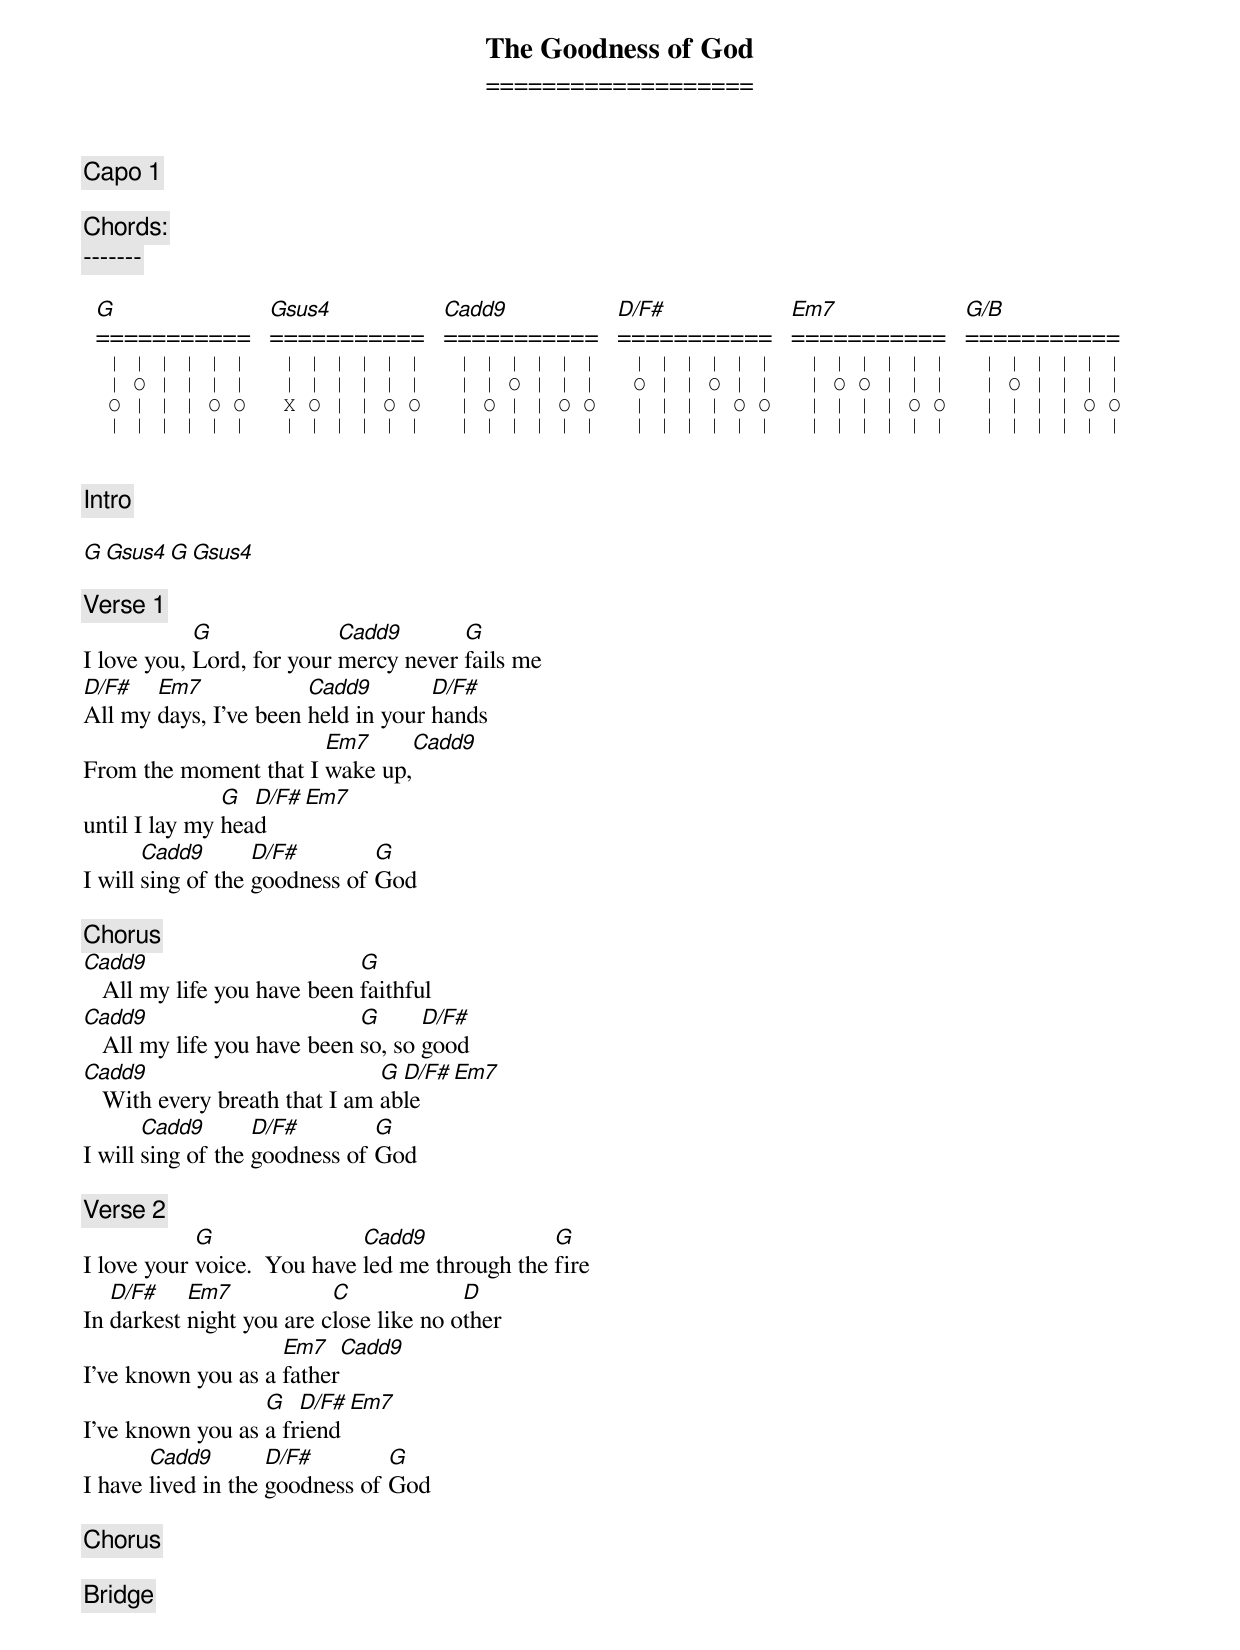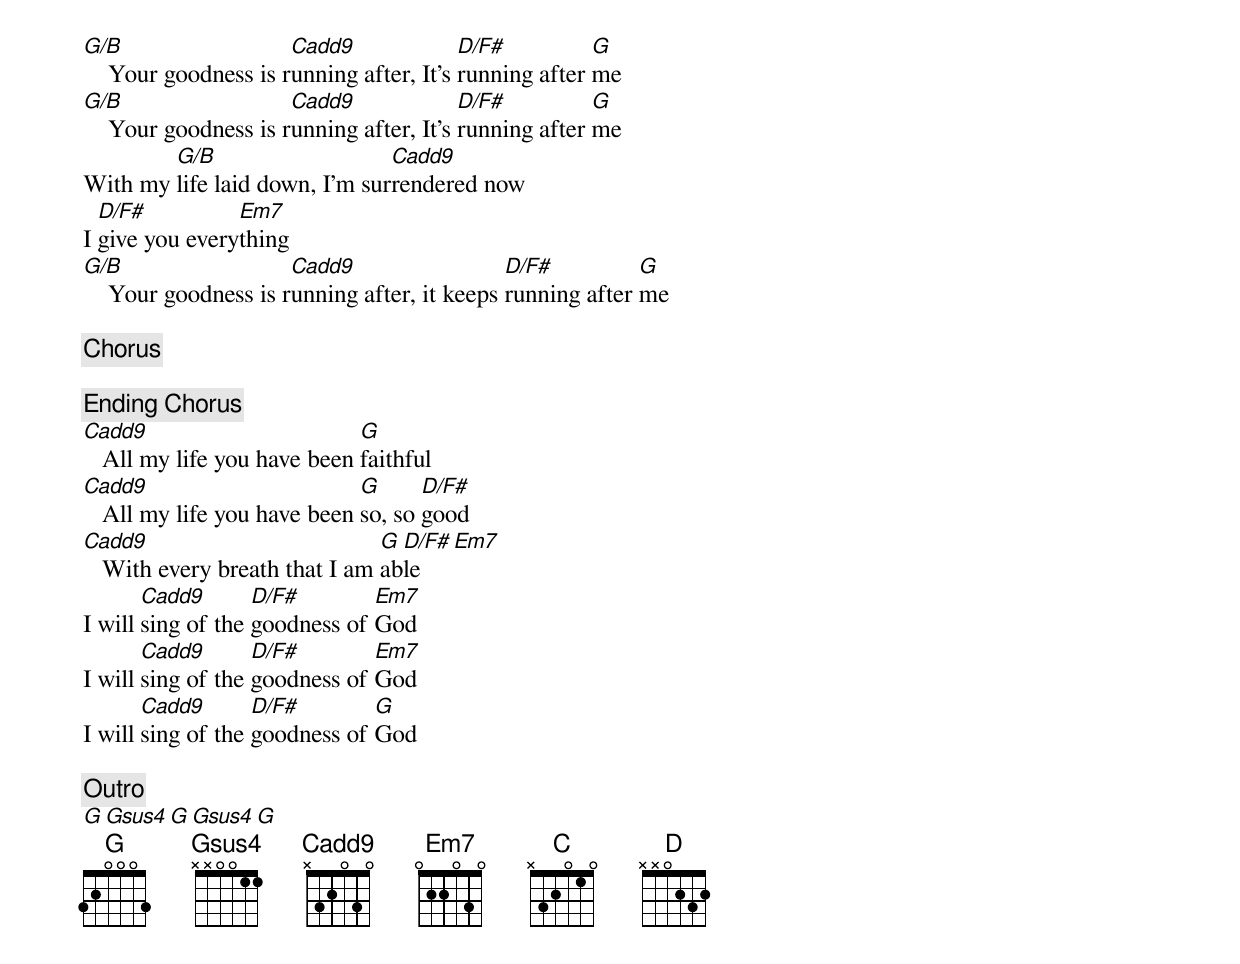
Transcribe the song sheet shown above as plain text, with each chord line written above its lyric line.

The Goodness of God
===================

Capo 1

Chords:
-------

  G             Gsus4         Cadd9         D/F#          Em7           G/B
  ===========   ===========   ===========   ===========   ===========   ===========
  | | | | | |   | | | | | |   | | | | | |   | | | | | |   | | | | | |   | | | | | |
  | O | | | |   | | | | | |   | | O | | |   O | | O | |   | O O | | |   | O | | | |
  O | | | O O   X O | | O O   | O | | O O   | | | | O O   | | | | O O   | | | | O O
  | | | | | |   | | | | | |   | | | | | |   | | | | | |   | | | | | |   | | | | | |


[ Intro ]

G   Gsus4   G  Gsus4

[ Verse 1 ]
            G              Cadd9       G
I love you, Lord, for your mercy never fails me
D/F#   Em7             Cadd9        D/F#
All my days, I’ve been held in your hands
                       Em7     Cadd9
From the moment that I wake up,
               G  D/F# Em7
until I lay my head
       Cadd9       D/F#        G
I will sing of the goodness of God

[Chorus]
Cadd9                        G
   All my life you have been faithful
Cadd9                        G      D/F#
   All my life you have been so, so good
Cadd9                          G D/F# Em7
   With every breath that I am able
       Cadd9       D/F#        G
I will sing of the goodness of God

[Verse 2]
            G                Cadd9              G
I love your voice.  You have led me through the fire
   D/F#    Em7            C             D
In darkest night you are close like no other
                    Em7      Cadd9
I’ve known you as a father
                  G   D/F#  Em7
I’ve known you as a friend
       Cadd9        D/F#        G
I have lived in the goodness of God

[Chorus]

[Bridge]
G/B                   Cadd9              D/F#          G
    Your goodness is running after, It’s running after me
G/B                   Cadd9              D/F#          G
    Your goodness is running after, It’s running after me
        G/B                    Cadd9
With my life laid down, I’m surrendered now
  D/F#          Em7
I give you everything
G/B                   Cadd9                  D/F#          G
    Your goodness is running after, it keeps running after me

[ Chorus ]

[ Ending Chorus ]
Cadd9                        G
   All my life you have been faithful
Cadd9                        G      D/F#
   All my life you have been so, so good
Cadd9                          G D/F# Em7
   With every breath that I am able
       Cadd9       D/F#        Em7
I will sing of the goodness of God
       Cadd9       D/F#        Em7
I will sing of the goodness of God
       Cadd9       D/F#        G
I will sing of the goodness of God

[ Outro ]
G    Gsus4  G Gsus4  G
